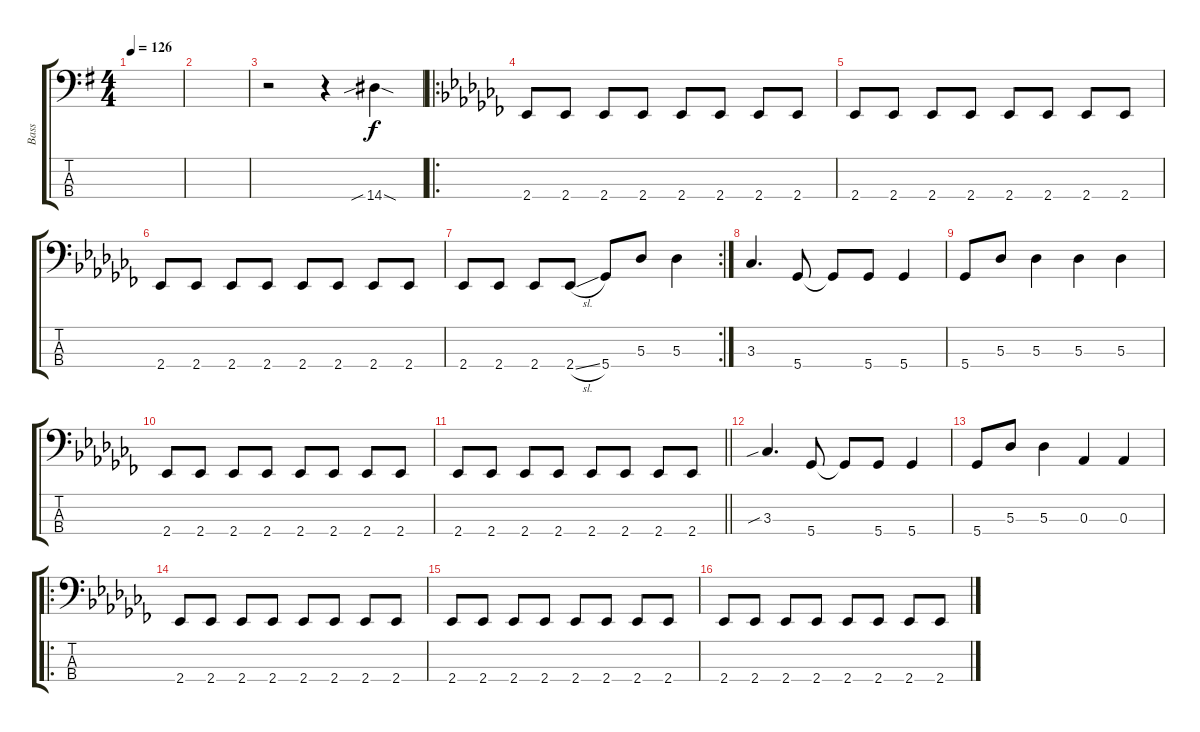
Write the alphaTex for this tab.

\track ("Bass" "Bass") {instrument electricbassfinger}
\staff {score tabs}
\tuning (Gb2 Db2 Ab1 Db1) {hide}
\ts (4 4)
\tempo 126
\clef f4
\ks g
|
|
r.2 r.4 14.4{sib sod}.4 |
\ro
\ks cb
2.4.8 2.4.8 2.4.8 2.4.8 2.4.8 2.4.8 2.4.8 2.4.8 |
2.4.8 2.4.8 2.4.8 2.4.8 2.4.8 2.4.8 2.4.8 2.4.8 |
2.4.8 2.4.8 2.4.8 2.4.8 2.4.8 2.4.8 2.4.8 2.4.8 |
\rc 2
2.4.8 2.4.8 2.4.8 2.4{sl}.8 5.4.8 5.3.8 5.3.4 |
3.3.4{d} 5.4.8 5.4{t}.8 5.4.8 5.4.4 |
5.4.8 5.3.8 5.3.4 5.3.4 5.3.4 |
2.4.8 2.4.8 2.4.8 2.4.8 2.4.8 2.4.8 2.4.8 2.4.8 |
\barLineRight lightlight
2.4.8 2.4.8 2.4.8 2.4.8 2.4.8 2.4.8 2.4.8 2.4.8 |
3.3{sib}.4{d} 5.4.8 5.4{t}.8 5.4.8 5.4.4 |
5.4.8 5.3.8 5.3.4 0.3.4 0.3.4 |
\ro
2.4.8 2.4.8 2.4.8 2.4.8 2.4.8 2.4.8 2.4.8 2.4.8 |
2.4.8 2.4.8 2.4.8 2.4.8 2.4.8 2.4.8 2.4.8 2.4.8 |
2.4.8 2.4.8 2.4.8 2.4.8 2.4.8 2.4.8 2.4.8 2.4.8
